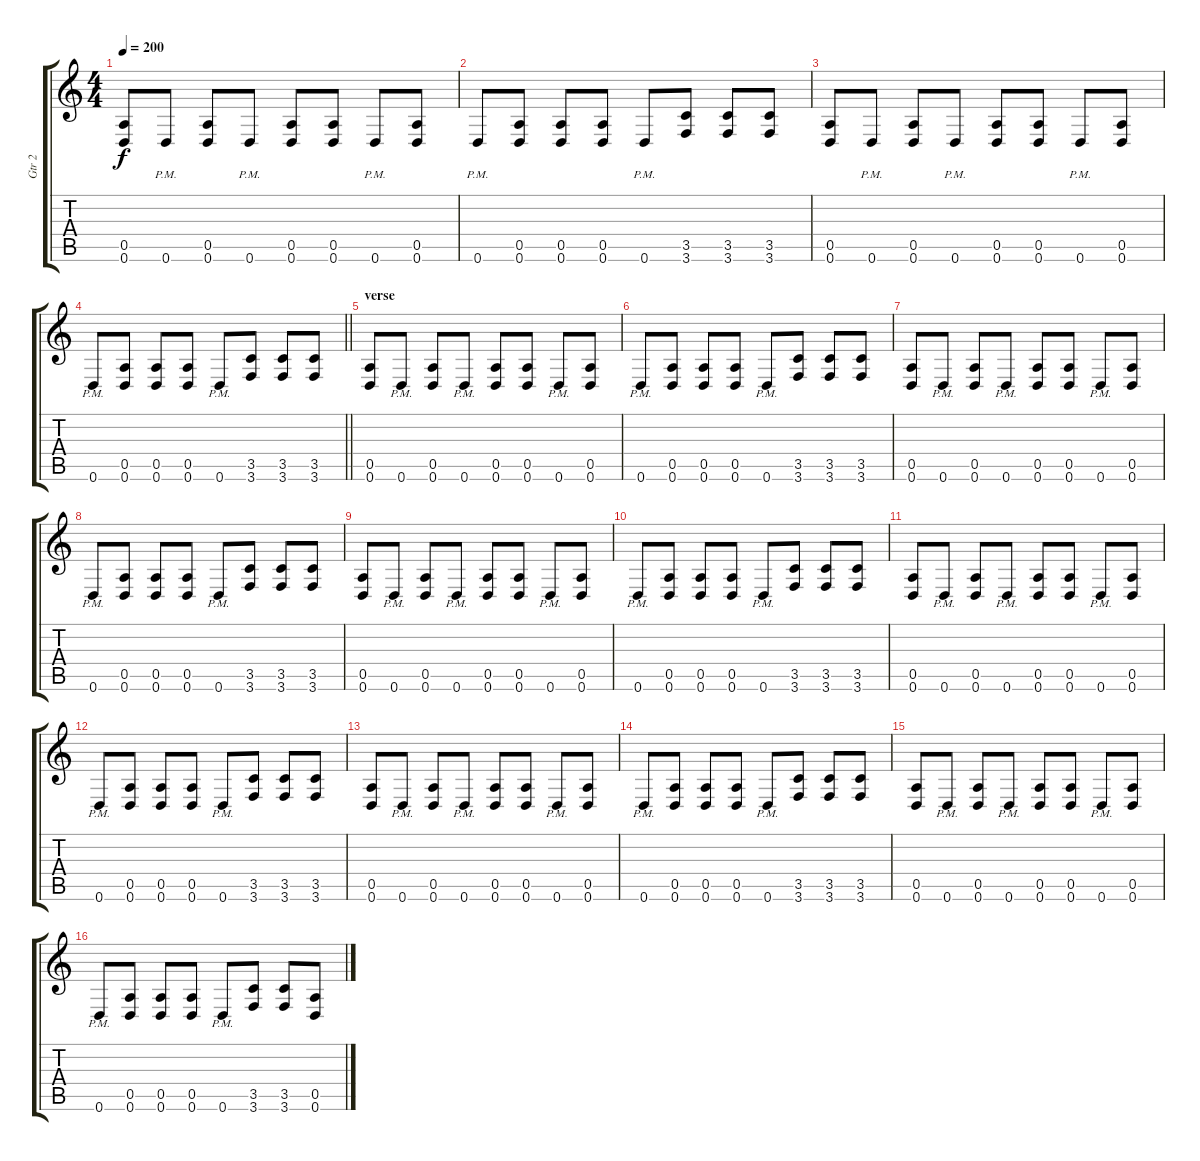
\track ("Gtr 2" "Gtr 2") {instrument distortionguitar}
\staff {score tabs}
\tuning (E4 B3 G3 D3 A2 D2) {hide}
\ts (4 4)
\tempo 200
\clef g2
\ks c
(0.5 0.6).8{dy f} 0.6{pm}.8 (0.5 0.6).8 0.6{pm}.8 (0.5 0.6).8 (0.5 0.6).8 0.6{pm}.8 (0.5 0.6).8 |
0.6{pm}.8 (0.5 0.6).8 (0.5 0.6).8 (0.5 0.6).8 0.6{pm}.8 (3.5 3.6).8 (3.5 3.6).8 (3.5 3.6).8 |
(0.5 0.6).8 0.6{pm}.8 (0.5 0.6).8 0.6{pm}.8 (0.5 0.6).8 (0.5 0.6).8 0.6{pm}.8 (0.5 0.6).8 |
\barLineRight lightlight
0.6{pm}.8 (0.5 0.6).8 (0.5 0.6).8 (0.5 0.6).8 0.6{pm}.8 (3.5 3.6).8 (3.5 3.6).8 (3.5 3.6).8 |
\section ("" "verse")
(0.5 0.6).8 0.6{pm}.8 (0.5 0.6).8 0.6{pm}.8 (0.5 0.6).8 (0.5 0.6).8 0.6{pm}.8 (0.5 0.6).8 |
0.6{pm}.8 (0.5 0.6).8 (0.5 0.6).8 (0.5 0.6).8 0.6{pm}.8 (3.5 3.6).8 (3.5 3.6).8 (3.5 3.6).8 |
(0.5 0.6).8 0.6{pm}.8 (0.5 0.6).8 0.6{pm}.8 (0.5 0.6).8 (0.5 0.6).8 0.6{pm}.8 (0.5 0.6).8 |
0.6{pm}.8 (0.5 0.6).8 (0.5 0.6).8 (0.5 0.6).8 0.6{pm}.8 (3.5 3.6).8 (3.5 3.6).8 (3.5 3.6).8 |
(0.5 0.6).8 0.6{pm}.8 (0.5 0.6).8 0.6{pm}.8 (0.5 0.6).8 (0.5 0.6).8 0.6{pm}.8 (0.5 0.6).8 |
0.6{pm}.8 (0.5 0.6).8 (0.5 0.6).8 (0.5 0.6).8 0.6{pm}.8 (3.5 3.6).8 (3.5 3.6).8 (3.5 3.6).8 |
(0.5 0.6).8 0.6{pm}.8 (0.5 0.6).8 0.6{pm}.8 (0.5 0.6).8 (0.5 0.6).8 0.6{pm}.8 (0.5 0.6).8 |
0.6{pm}.8 (0.5 0.6).8 (0.5 0.6).8 (0.5 0.6).8 0.6{pm}.8 (3.5 3.6).8 (3.5 3.6).8 (3.5 3.6).8 |
(0.5 0.6).8 0.6{pm}.8 (0.5 0.6).8 0.6{pm}.8 (0.5 0.6).8 (0.5 0.6).8 0.6{pm}.8 (0.5 0.6).8 |
0.6{pm}.8 (0.5 0.6).8 (0.5 0.6).8 (0.5 0.6).8 0.6{pm}.8 (3.5 3.6).8 (3.5 3.6).8 (3.5 3.6).8 |
(0.5 0.6).8 0.6{pm}.8 (0.5 0.6).8 0.6{pm}.8 (0.5 0.6).8 (0.5 0.6).8 0.6{pm}.8 (0.5 0.6).8 |
0.6{pm}.8 (0.5 0.6).8 (0.5 0.6).8 (0.5 0.6).8 0.6{pm}.8 (3.5 3.6).8 (3.5 3.6).8 (0.5 0.6).8
